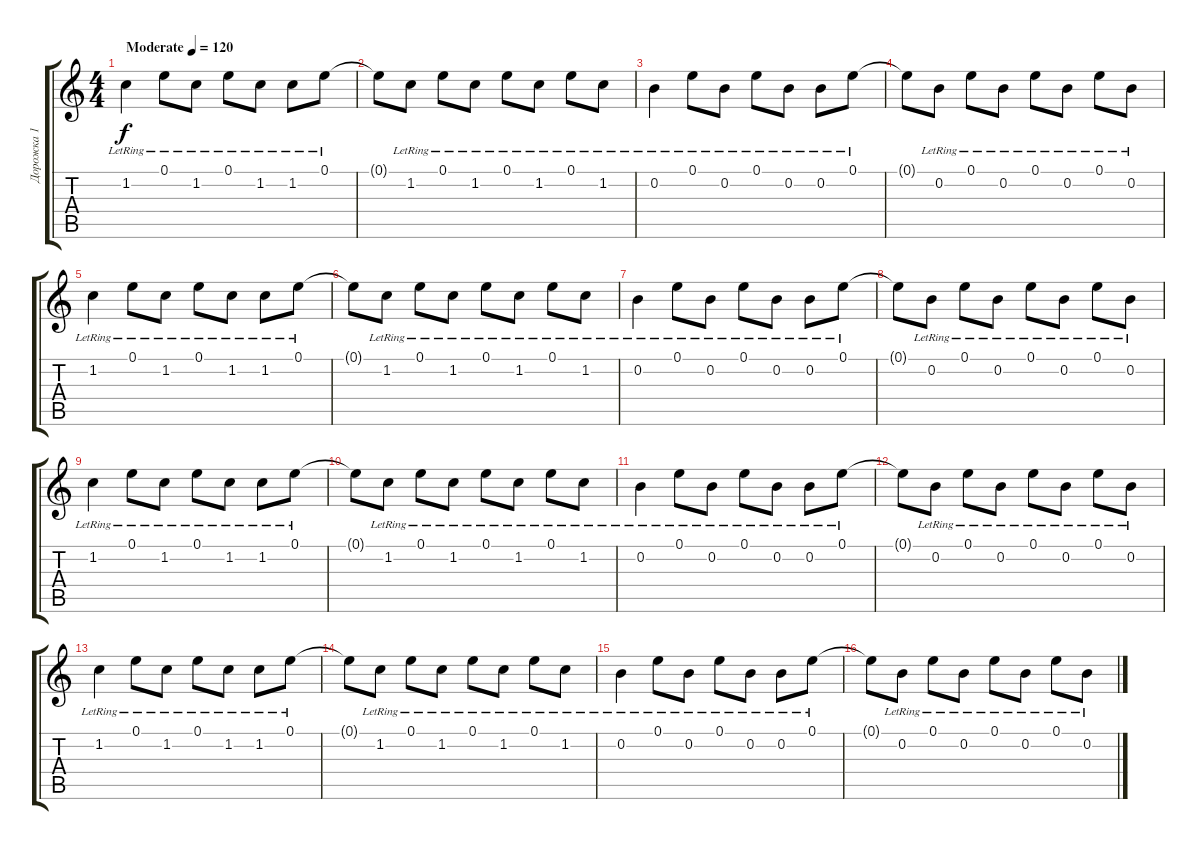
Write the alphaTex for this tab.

\track ("Дорожка 1" "Дорожка 1") {instrument distortionguitar}
\staff {score tabs}
\tuning (E4 B3 G3 D3 G2 C2) {hide}
\ts (4 4)
\tempo (120 "Moderate")
\clef g2
\ks c
1.2{lr}.4{dy f instrument distortionguitar} 0.1{lr}.8 1.2{lr}.8 0.1{lr}.8 1.2{lr}.8 1.2{lr}.8 0.1{lr}.8 |
0.1{t}.8 1.2{lr}.8 0.1{lr}.8 1.2{lr}.8 0.1{lr}.8 1.2{lr}.8 0.1{lr}.8 1.2{lr}.8 |
0.2{lr}.4 0.1{lr}.8 0.2{lr}.8 0.1{lr}.8 0.2{lr}.8 0.2{lr}.8 0.1{lr}.8 |
0.1{t}.8 0.2{lr}.8 0.1{lr}.8 0.2{lr}.8 0.1{lr}.8 0.2{lr}.8 0.1{lr}.8 0.2{lr}.8 |
1.2{lr}.4 0.1{lr}.8 1.2{lr}.8 0.1{lr}.8 1.2{lr}.8 1.2{lr}.8 0.1{lr}.8 |
0.1{t}.8 1.2{lr}.8 0.1{lr}.8 1.2{lr}.8 0.1{lr}.8 1.2{lr}.8 0.1{lr}.8 1.2{lr}.8 |
0.2{lr}.4 0.1{lr}.8 0.2{lr}.8 0.1{lr}.8 0.2{lr}.8 0.2{lr}.8 0.1{lr}.8 |
0.1{t}.8 0.2{lr}.8 0.1{lr}.8 0.2{lr}.8 0.1{lr}.8 0.2{lr}.8 0.1{lr}.8 0.2{lr}.8 |
1.2{lr}.4 0.1{lr}.8 1.2{lr}.8 0.1{lr}.8 1.2{lr}.8 1.2{lr}.8 0.1{lr}.8 |
0.1{t}.8 1.2{lr}.8 0.1{lr}.8 1.2{lr}.8 0.1{lr}.8 1.2{lr}.8 0.1{lr}.8 1.2{lr}.8 |
0.2{lr}.4 0.1{lr}.8 0.2{lr}.8 0.1{lr}.8 0.2{lr}.8 0.2{lr}.8 0.1{lr}.8 |
0.1{t}.8 0.2{lr}.8 0.1{lr}.8 0.2{lr}.8 0.1{lr}.8 0.2{lr}.8 0.1{lr}.8 0.2{lr}.8 |
1.2{lr}.4 0.1{lr}.8 1.2{lr}.8 0.1{lr}.8 1.2{lr}.8 1.2{lr}.8 0.1{lr}.8 |
0.1{t}.8 1.2{lr}.8 0.1{lr}.8 1.2{lr}.8 0.1{lr}.8 1.2{lr}.8 0.1{lr}.8 1.2{lr}.8 |
0.2{lr}.4 0.1{lr}.8 0.2{lr}.8 0.1{lr}.8 0.2{lr}.8 0.2{lr}.8 0.1{lr}.8 |
0.1{t}.8 0.2{lr}.8 0.1{lr}.8 0.2{lr}.8 0.1{lr}.8 0.2{lr}.8 0.1{lr}.8 0.2{lr}.8
